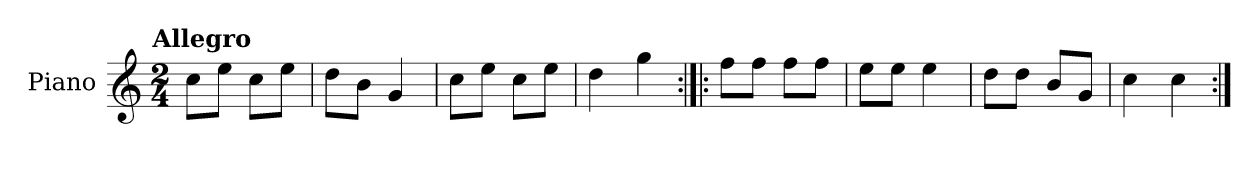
**kern
*part1
*staff1
*I"Piano
*I'Pno.
*clefG2
*k[]
!!LO:TX:omd:t=Allegro
*M2/4
*MM144
=1
8cc\L
8ee\J
8cc\L
8ee\J
=2
8dd\L
8b\J
4g/
=3
8cc\L
8ee\J
8cc\L
8ee\J
=4
4dd\
4gg\
!!LO:LB:g=z
=5:|!|:
8ff\L
8ff\J
8ff\L
8ff\J
=6
8ee\L
8ee\J
4ee\
=7
8dd\L
8dd\J
8b/L
8g/J
=8
4cc\
4cc\
=:|!
*-
